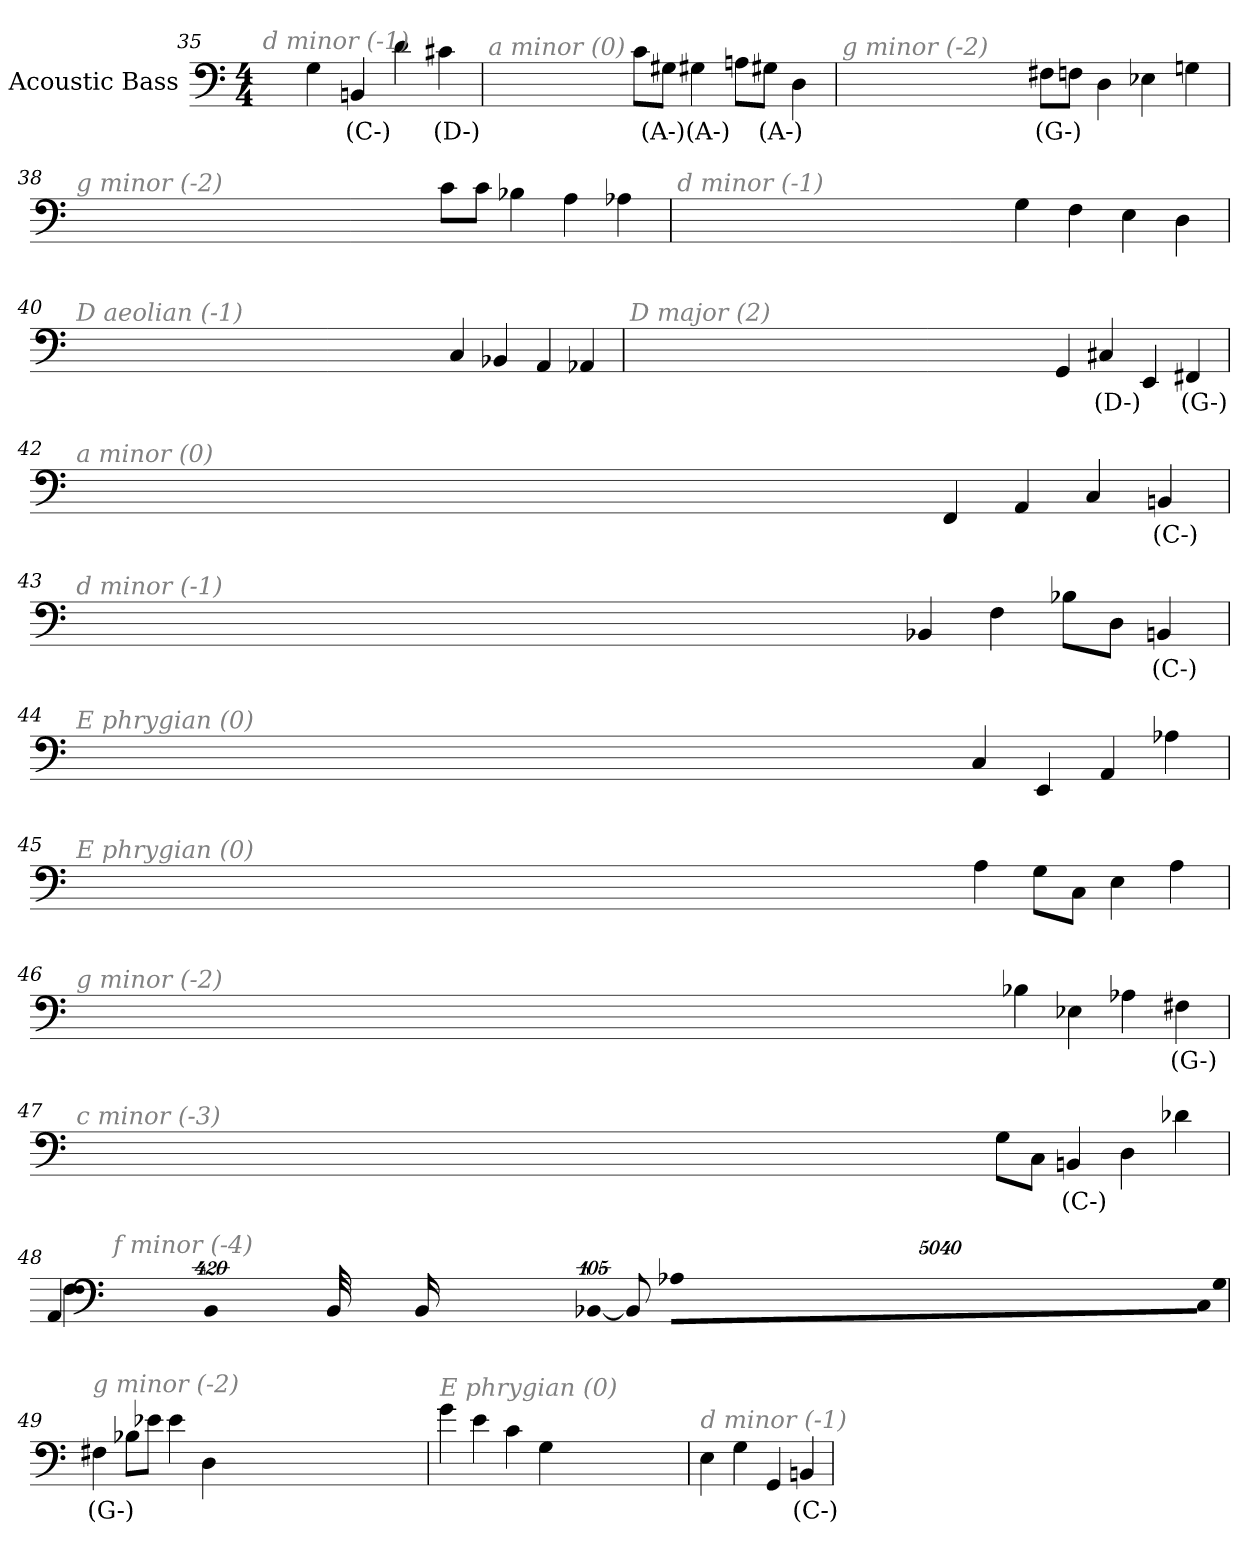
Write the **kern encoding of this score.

**kern	**text
*part1	*part1
*staff1	*staff1
*I"Acoustic Bass	*
*clefF4	*
*ITrd7c12	*
*k[]	*
*C:	*
*M4/4	*
=35	=35
!LO:TX:i:color=#808080:t=d minor (-1)	!
4GG	.
4BBBni	(C-)
4D	.
4C#Xi	(D-)
=36	=36
!LO:TX:i:color=#808080:t=a minor (0)	!
8CL	.
8GG#XiJ	(A-)
4GG#Xi	(A-)
8AAnL	.
8GG#XiJ	(A-)
4DD	.
=37	=37
!LO:TX:i:color=#808080:t=g minor (-2)	!
8FF#XiL	(G-)
8FFJ	.
4DD	.
4EE-X	.
4GGn	.
=38	=38
!LO:TX:i:color=#808080:t=g minor (-2)	!
8CL	.
8CJ	.
4BB-X	.
4AA	.
4AA-X	.
=39	=39
!LO:TX:i:color=#808080:t=d minor (-1)	!
4GG	.
4FF	.
4EE	.
4DD	.
=40	=40
!LO:TX:i:color=#808080:t=D aeolian (-1)	!
4CC	.
4BBB-X	.
4AAA	.
4AAA-X	.
=41	=41
!LO:TX:i:color=#808080:t=D major (2)	!
4GGG	.
4CC#Xi	(D-)
4EEE	.
4FFF#Xi	(G-)
=42	=42
!LO:TX:i:color=#808080:t=a minor (0)	!
4FFF	.
4AAA	.
4CC	.
4BBBni	(C-)
=43	=43
!LO:TX:i:color=#808080:t=d minor (-1)	!
4BBB-X	.
4FF	.
8BB-XL	.
8DDJ	.
4BBBni	(C-)
=44	=44
!LO:TX:i:color=#808080:t=E phrygian (0)	!
4CC	.
4EEE	.
4AAA	.
4AA-X	.
=45	=45
!LO:TX:i:color=#808080:t=E phrygian (0)	!
4AA	.
8GGL	.
8CCJ	.
4EE	.
4AA	.
=46	=46
!LO:TX:i:color=#808080:t=g minor (-2)	!
4BB-X	.
4EE-X	.
4AA-X	.
4FF#Xi	(G-)
=47	=47
!LO:TX:i:color=#808080:t=c minor (-3)	!
8GGL	.
8CCJ	.
4BBBni	(C-)
4DD	.
4D-X	.
=48	=48
!LO:TX:i:color=#808080:t=f minor (-4)	!
!LO:N:vis=8	!
40320%3347CCL	.
!LO:N:vis=8	!
40320%3347GG	.
!LO:N:vis=8	!
40320%3347AA-XJ	.
!LO:N:vis=1024	!
[13440%13BBB-X	.
8BBB-_	.
16BBB-_	.
32BBB-_	.
!LO:N:vis=1024%31	!
13440%407BBB-]	.
4AAA	.
4FF	.
=49	=49
!LO:TX:i:color=#808080:t=g minor (-2)	!
4FF#Xi	(G-)
8BB-XL	.
8E-XJ	.
4E-	.
4DD	.
=50	=50
!LO:TX:i:color=#808080:t=E phrygian (0)	!
4G	.
4E	.
4C	.
4GG	.
=51	=51
!LO:TX:i:color=#808080:t=d minor (-1)	!
4EE	.
4GG	.
4GGG	.
4BBBni	(C-)
=	=
*-	*-
